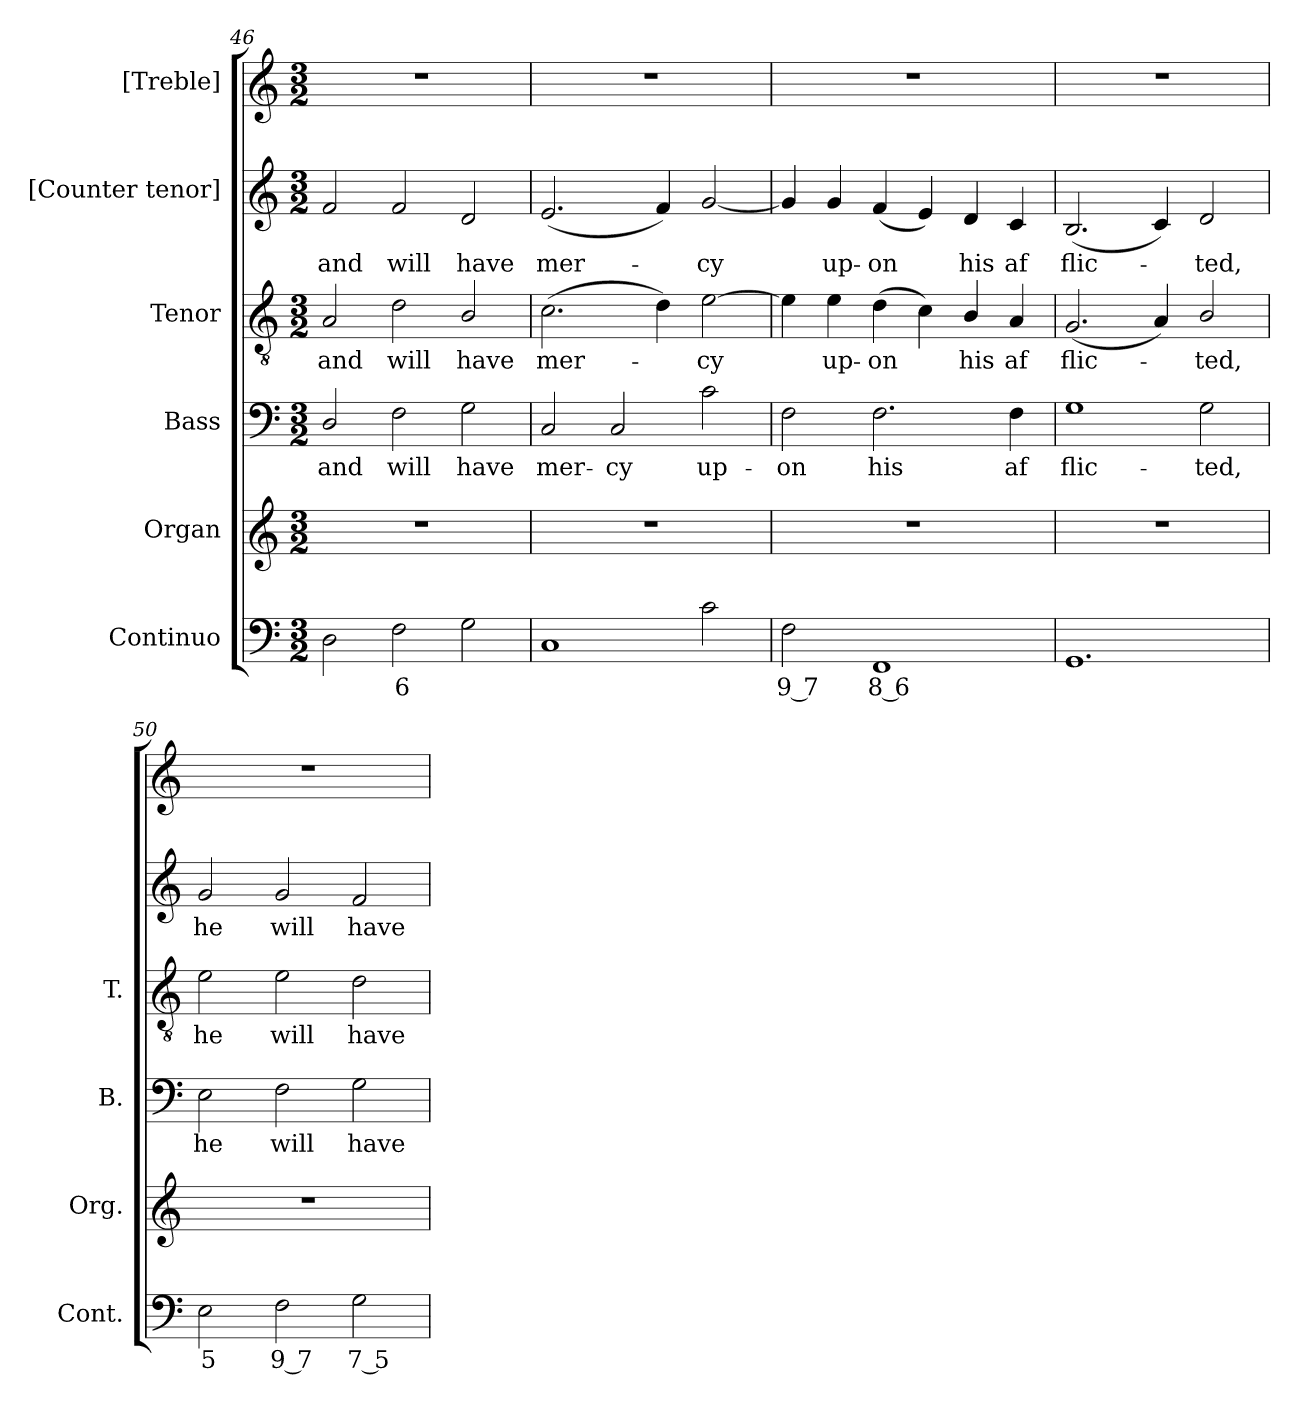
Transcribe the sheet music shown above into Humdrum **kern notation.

**kern	**text	**kern	**kern	**text	**kern	**text	**kern	**text	**kern
*part6	*part6	*part5	*part4	*part4	*part3	*part3	*part2	*part2	*part1
*staff6	*staff6	*staff5	*staff4	*staff4	*staff3	*staff3	*staff2	*staff2	*staff1
*I"Continuo	*	*I"Organ	*I"Bass	*	*I"Tenor	*	*I"[Counter tenor]	*	*I"[Treble]
*I'Cont.	*	*I'Org.	*I'B.	*	*I'T.	*	*	*	*
*clefF4	*	*clefG2	*clefF4	*	*clefGv2	*	*clefG2	*	*clefG2
*	*	*	*	*	*ITrd7c12	*	*	*	*
*k[]	*	*k[]	*k[]	*	*k[]	*	*k[]	*	*k[]
*C:	*	*C:	*C:	*	*C:	*	*C:	*	*C:
*M3/2	*	*M3/2	*M3/2	*	*M3/2	*	*M3/2	*	*M3/2
=46	=46	=46	=46	=46	=46	=46	=46	=46	=46
!	!	!LO:N:vis=1	!	!	!	!	!	!	!
!	!	!	!	!LO:LY:b:color=#000000	!	!	!	!	!
!	!	!	!	!	!	!LO:LY:b:color=#000000	!	!	!
!	!	!	!	!	!	!	!	!LO:LY:b:color=#000000	!LO:N:vis=1
2Di\	.	1.r	2Di/	and	2AAi/	and	2fi/	and	1.r
!	!LO:LY:b:color=#000000	!	!	!	!	!	!	!	!
!	!	!	!	!LO:LY:b:color=#000000	!	!	!	!	!
!	!	!	!	!	!	!LO:LY:b:color=#000000	!	!	!
!	!	!	!	!	!	!	!	!LO:LY:b:color=#000000	!
2Fi\	6	.	2Fi\	will	2Di\	will	2fi/	will	.
!	!	!	!	!LO:LY:b:color=#000000	!	!	!	!	!
!	!	!	!	!	!	!LO:LY:b:color=#000000	!	!	!
!	!	!	!	!	!	!	!	!LO:LY:b:color=#000000	!
2Gi\	.	.	2Gi\	have	2BBi/	have	2di/	have	.
=47	=47	=47	=47	=47	=47	=47	=47	=47	=47
!	!	!LO:N:vis=1	!	!	!	!	!	!	!
!	!	!	!	!LO:LY:b:color=#000000	!	!	!	!	!
!	!	!	!	!	!	!LO:LY:b:color=#000000	!	!	!
!	!	!	!	!	!	!	!	!LO:LY:b:color=#000000	!LO:N:vis=1
1Ci	.	1.r	2Ci/	mer-	(2.Ci\	mer-	(2.ei/	mer-	1.r
!	!	!	!	!LO:LY:b:color=#000000	!	!	!	!	!
.	.	.	2Ci/	-cy	.	.	.	.	.
.	.	.	.	.	4Di\)	.	4fi/)	.	.
!	!	!	!	!LO:LY:b:color=#000000	!	!	!	!	!
!	!	!	!	!	!	!LO:LY:b:color=#000000	!	!	!
!	!	!	!	!	!	!	!	!LO:LY:b:color=#000000	!
2ci\	.	.	2ci\	up-	[2Ei\	-cy	[2gi/	-cy	.
=48	=48	=48	=48	=48	=48	=48	=48	=48	=48
!	!LO:LY:b:color=#000000	!LO:N:vis=1	!	!	!	!	!	!	!
!	!	!	!	!LO:LY:b:color=#000000	!	!	!	!	!LO:N:vis=1
2Fi\	9 7	1.r	2Fi\	-on	4Ei\]	.	4gi/]	.	1.r
!	!	!	!	!	!	!LO:LY:b:color=#000000	!	!	!
!	!	!	!	!	!	!	!	!LO:LY:b:color=#000000	!
.	.	.	.	.	4Ei\	up-	4gi/	up-	.
!	!LO:LY:b:color=#000000	!	!	!	!	!	!	!	!
!	!	!	!	!LO:LY:b:color=#000000	!	!	!	!	!
!	!	!	!	!	!	!LO:LY:b:color=#000000	!	!	!
!	!	!	!	!	!	!	!	!LO:LY:b:color=#000000	!
1FFi	8 6	.	2.Fi\	his	(4Di\	-on	(4fi/	-on	.
.	.	.	.	.	4Ci\)	.	4ei/)	.	.
!	!	!	!	!	!	!LO:LY:b:color=#000000	!	!	!
!	!	!	!	!	!	!	!	!LO:LY:b:color=#000000	!
.	.	.	.	.	4BBi/	his	4di/	his	.
!	!	!	!	!LO:LY:b:color=#000000	!	!	!	!	!
!	!	!	!	!	!	!LO:LY:b:color=#000000	!	!	!
!	!	!	!	!	!	!	!	!LO:LY:b:color=#000000	!
.	.	.	4Fi\	af	4AAi/	af	4ci/	af	.
=49	=49	=49	=49	=49	=49	=49	=49	=49	=49
!	!	!LO:N:vis=1	!	!	!	!	!	!	!
!	!	!	!	!LO:LY:b:color=#000000	!	!	!	!	!
!	!	!	!	!	!	!LO:LY:b:color=#000000	!	!	!
!	!	!	!	!	!	!	!	!LO:LY:b:color=#000000	!LO:N:vis=1
1.GGi	.	1.r	1Gi	flic-	(2.GGi/	flic-	(2.Bi/	flic-	1.r
.	.	.	.	.	4AAi/)	.	4ci/)	.	.
!	!	!	!	!LO:LY:b:color=#000000	!	!	!	!	!
!	!	!	!	!	!	!LO:LY:b:color=#000000	!	!	!
!	!	!	!	!	!	!	!	!LO:LY:b:color=#000000	!
.	.	.	2Gi\	-ted,	2BBi/	-ted,	2di/	-ted,	.
!!LO:PB:g=z
=50	=50	=50	=50	=50	=50	=50	=50	=50	=50
!	!LO:LY:b:color=#000000	!LO:N:vis=1	!	!	!	!	!	!	!
!	!	!	!	!LO:LY:b:color=#000000	!	!	!	!	!
!	!	!	!	!	!	!LO:LY:b:color=#000000	!	!	!
!	!	!	!	!	!	!	!	!LO:LY:b:color=#000000	!LO:N:vis=1
2Ei\	5	1.r	2Ei\	he	2Ei\	he	2gi/	he	1.r
!	!LO:LY:b:color=#000000	!	!	!	!	!	!	!	!
!	!	!	!	!LO:LY:b:color=#000000	!	!	!	!	!
!	!	!	!	!	!	!LO:LY:b:color=#000000	!	!	!
!	!	!	!	!	!	!	!	!LO:LY:b:color=#000000	!
2Fi\	9 7	.	2Fi\	will	2Ei\	will	2gi/	will	.
!	!LO:LY:b:color=#000000	!	!	!	!	!	!	!	!
!	!	!	!	!LO:LY:b:color=#000000	!	!	!	!	!
!	!	!	!	!	!	!LO:LY:b:color=#000000	!	!	!
!	!	!	!	!	!	!	!	!LO:LY:b:color=#000000	!
2Gi\	7 5	.	2Gi\	have	2Di\	have	2fi/	have	.
=	=	=	=	=	=	=	=	=	=
*-	*-	*-	*-	*-	*-	*-	*-	*-	*-
